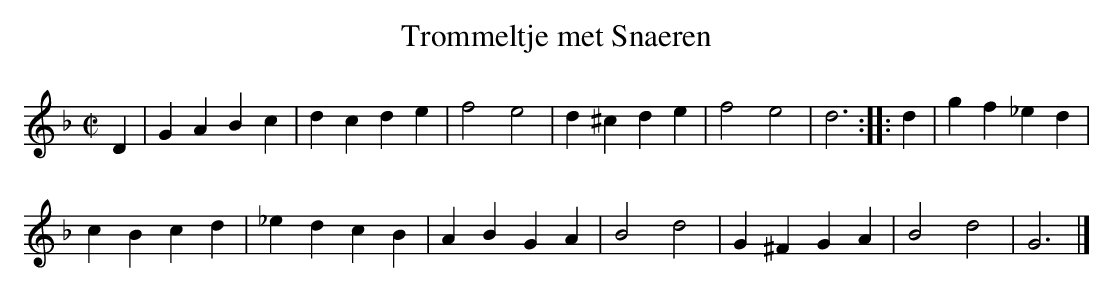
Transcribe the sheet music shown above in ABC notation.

X:1
T:Trommeltje met Snaeren
M:C|
K:Gdor
D2|G2A2B2c2|d2c2d2e2|f4e4|d2^c2d2e2|f4e4|d6:||:d2|g2f2_e2d2|
c2B2c2d2|_e2d2c2B2|A2B2G2A2|B4d4|G2^F2G2A2|B4d4|G6|]
